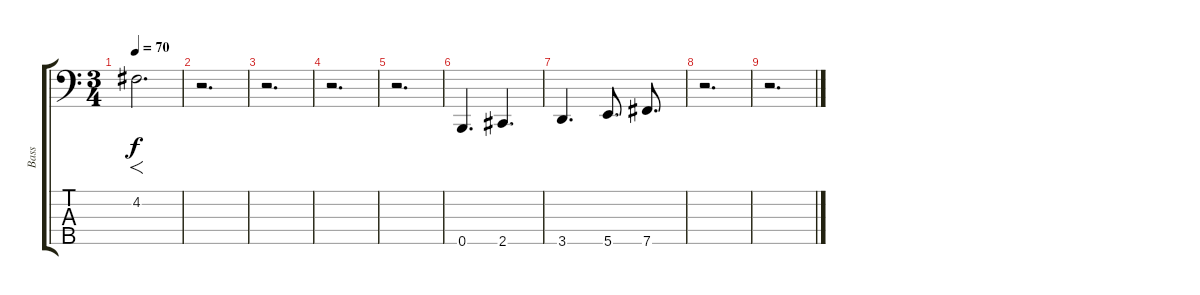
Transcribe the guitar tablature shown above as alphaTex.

\track ("Bass" "Bass") {instrument electricbasspick}
\staff {score tabs}
\tuning (G2 D2 A1 E1 B0) {hide}
\ts (3 4)
\tempo 70
\clef f4
\ks c
4.2.2{f d dy f} |
r.2{d} |
r.2{d} |
r.2{d} |
r.2{d} |
0.5.4{d} 2.5.4{d} |
3.5.4{d} 5.5.8{d} 7.5.8{d} |
r.2{d} |
r.2{d}
